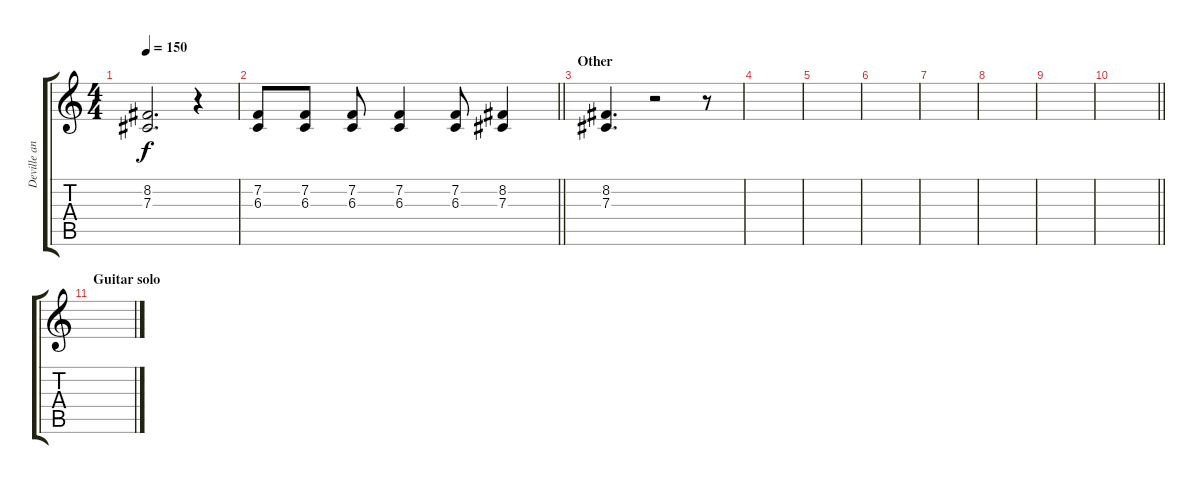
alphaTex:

\track ("Deville and Dall ( Backing Vocals )" "Deville an") {instrument reedorgan}
\staff {score tabs}
\tuning (Eb4 Bb3 Gb3 Db3 Ab2 Eb2) {hide}
\ts (4 4)
\tempo 150
\clef g2
\ks c
(8.2{t} 7.3{t}).2{d dy f} r.4 |
\barLineRight lightlight
(7.2 6.3).8 (7.2 6.3).8 (7.2 6.3).8 (7.2 6.3).4 (7.2 6.3).8 (8.2 7.3).4 |
\section ("" "Other")
(8.2 7.3).4{d} r.2 r.8 |
|
|
|
|
|
|
\barLineRight lightlight
|
\section ("" "Guitar solo")
